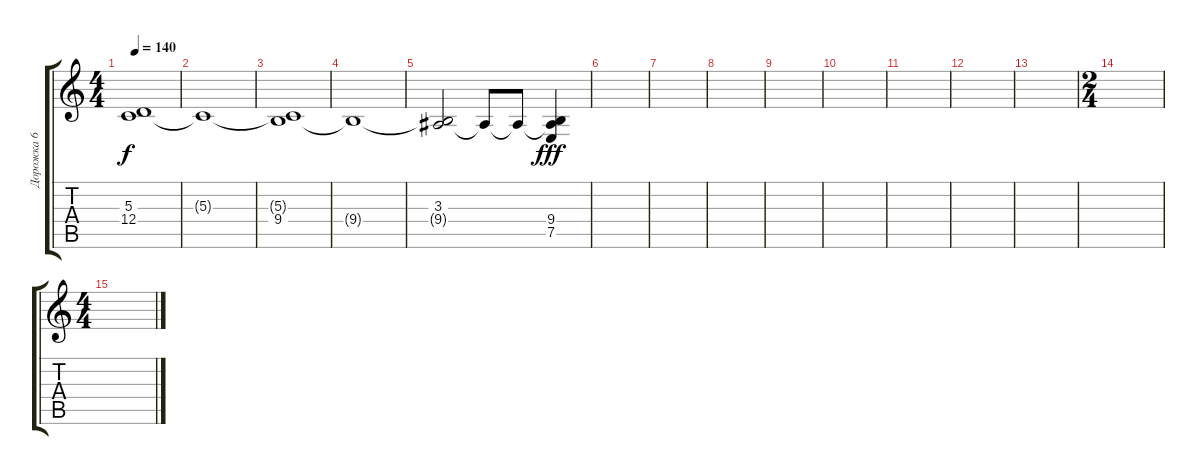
\track ("Дорожка 6" "Дорожка 6") {instrument applause}
\staff {score tabs}
\tuning (E4 B3 G3 D3 A2 E2) {hide}
\ts (4 4)
\tempo 140
\clef g2
\ks c
(5.3 12.4{t}).1{dy f volume 6} |
5.3{t}.1 |
(5.3{t} 9.4).1 |
9.4{t}.1 |
(3.3 9.4{t}).2 3.3{t}.8 3.3{t}.8 (3.3{t} 9.4 7.5).4{dy fff instrument gunshot} |
|
|
|
|
|
|
|
|
\ts (2 4)
|
\ts (4 4)
